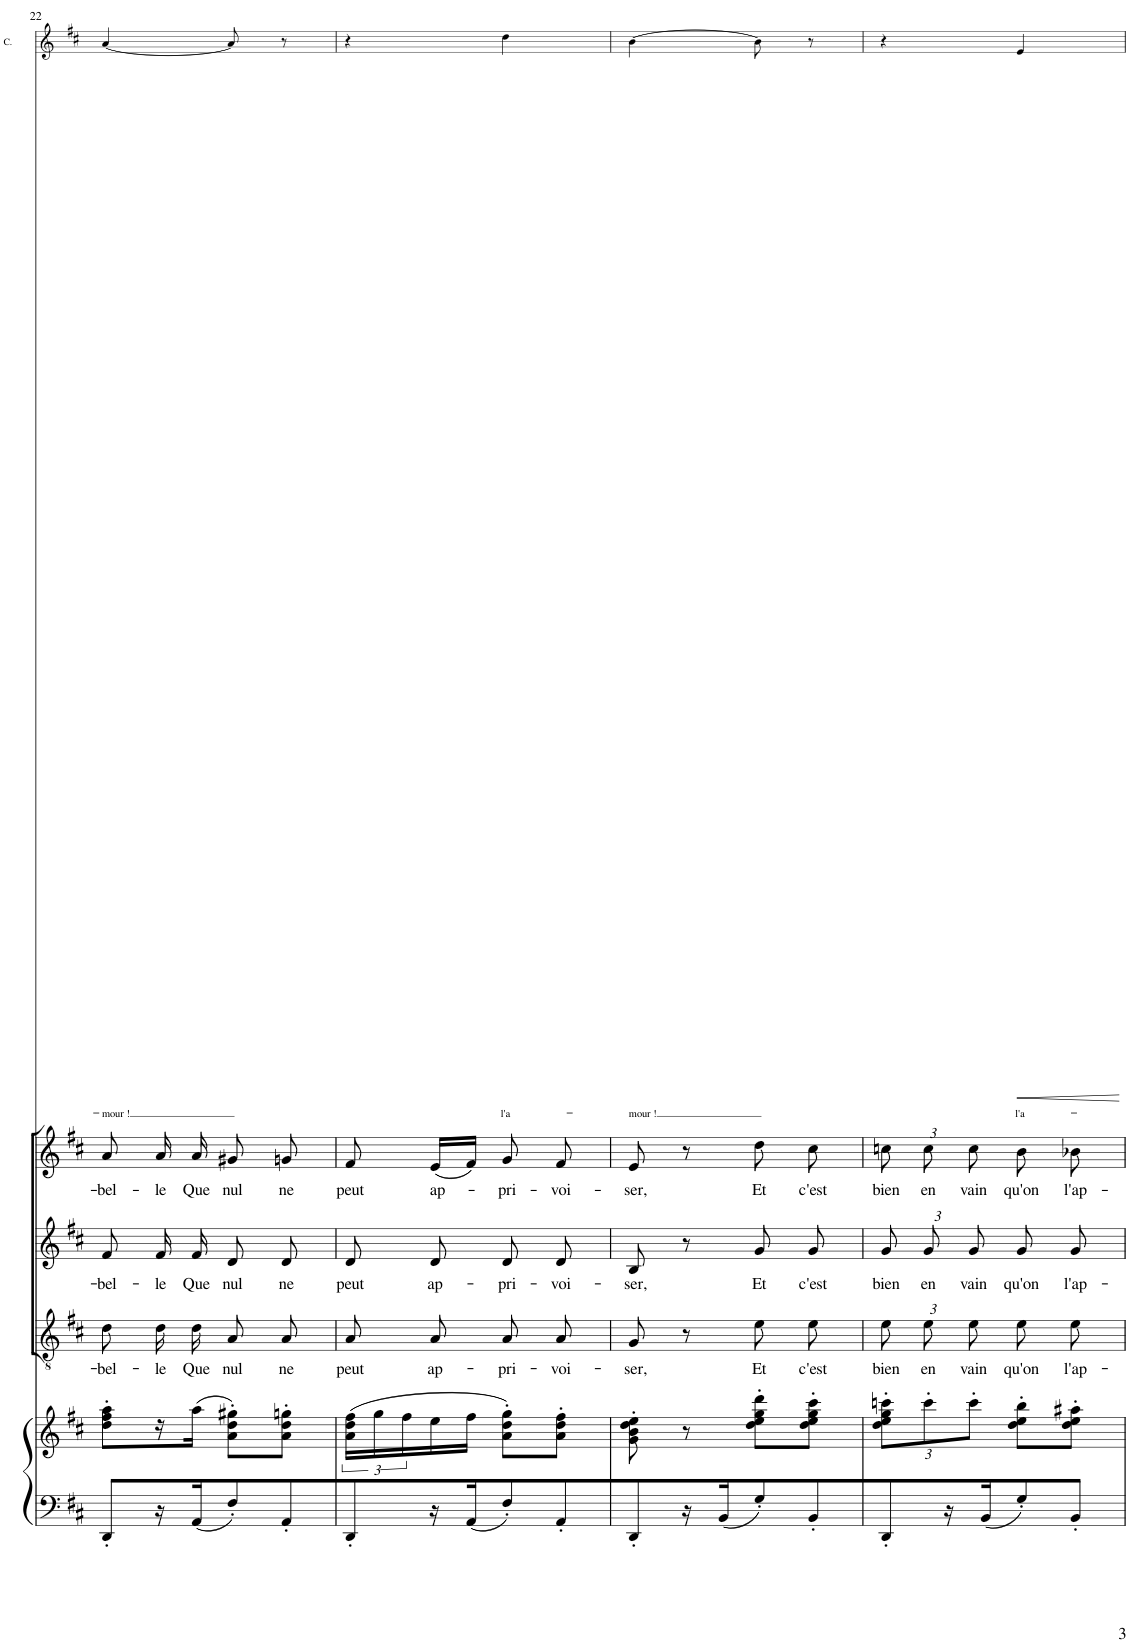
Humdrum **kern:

**kern	**kern	**kern	**text	**kern	**text	**kern	**text	**kern	**text	**dynam
*part5	*part5	*part4	*part4	*part3	*part3	*part2	*part2	*part1	*part1	*part1
*staff6	*staff5	*staff4	*staff4	*staff3	*staff3	*staff2	*staff2	*staff1	*staff1	*staff1
*I"Piano	*	*I"TENORS Jeunes gens	*	*I"ALTI Cigarières	*	*I"SOPRANI Cigarières	*	*I"CARMEN	*	*
*I'Pno	*	*	*	*	*	*	*	*I'C.	*	*
!!LO:PB:g=z
*clefF4	*clefG2	*clefGv2	*	*clefG2	*	*clefG2	*	*clefG2	*	*
*k[f#c#]	*k[f#c#]	*k[f#c#]	*	*k[f#c#]	*	*k[f#c#]	*	*k[f#c#]	*	*
*M2/4	*M2/4	*M2/4	*	*M2/4	*	*M2/4	*	*M2/4	*	*
=22	=22	=22	=22	=22	=22	=22	=22	=22	=22	=22
!	!	!	!LO:LY:b	!	!LO:LY:b	!	!LO:LY:b	!	!LO:LY:b	!
8DD'/L	8dd\' 8ff#\' 8aa\'L	8d\L	-bel-	8f#/L	-bel-	8a/	-bel-	[4a/	-mour !	.
!	!	!	!LO:LY:b	!	!LO:LY:b	!	!LO:LY:b	!	!	!
16r	16r	16d\L	-le	16f#/L	-le	16a/	-le	.	.	.
!	!	!	!LO:LY:b	!	!LO:LY:b	!	!LO:LY:b	!	!	!
16AA/J	(16aa\JJ	16d\JJ	Que	16f#/JJ	Que	16a/	Que	.	.	.
!	!	!	!LO:LY:b	!	!LO:LY:b	!	!LO:LY:b	!	!	!
8F#'/	8a\' 8dd\' 8gg#X\'L)	8A/L	nul	8d/L	nul	8g#X/	nul	8a/]	.	.
!	!	!	!LO:LY:b	!	!LO:LY:b	!	!LO:LY:b	!	!	!
8AA'/	8a\' 8dd\' 8ggn\'J	8A/J	ne	8d/J	ne	8gn/	ne	8r	.	.
=23	=23	=23	=23	=23	=23	=23	=23	=23	=23	=23
!	!	!	!LO:LY:b	!	!LO:LY:b	!	!LO:LY:b	!	!	!
8DD'/	(24a\ 24dd\ 24ff#\LL	8A/L	peut	8d/L	peut	8f#/	peut	4r	.	.
.	24gg\	.	.	.	.	.	.	.	.	.
.	24ff#\	.	.	.	.	.	.	.	.	.
!	!	!	!LO:LY:b	!	!LO:LY:b	!	!LO:LY:b	!	!	!
16r	16ee\	8A/J	ap-	8d/J	ap-	(16e/LL	ap-	.	.	.
16AA/J	16ff#\JJ	.	.	.	.	16f#/JJ)	.	.	.	.
!	!	!	!LO:LY:b	!	!LO:LY:b	!	!LO:LY:b	!	!LO:LY:b	!
8F#'/	8a\' 8dd\' 8gg\'L)	8A/L	-pri-	8d/L	-pri-	8g/	-pri-	4dd\	l'a-	.
!	!	!	!LO:LY:b	!	!LO:LY:b	!	!LO:LY:b	!	!	!
8AA'/	8a\' 8dd\' 8ff#\'J	8A/J	-voi-	8d/J	-voi-	8f#/	-voi-	.	.	.
=24	=24	=24	=24	=24	=24	=24	=24	=24	=24	=24
!	!	!	!LO:LY:b	!	!LO:LY:b	!	!LO:LY:b	!	!LO:LY:b	!
8DD'/	8g\' 8b\' 8dd\' 8ee\'	8G/	-ser,	8B/	-ser,	8e/	-ser,	[4b\	-mour !	.
16r	8r	8r	.	8r	.	8r	.	.	.	.
16BB/J	.	.	.	.	.	.	.	.	.	.
!	!	!	!LO:LY:b	!	!LO:LY:b	!	!LO:LY:b	!	!	!
8G'/	8dd\' 8ee\' 8gg\' 8ddd\'L	8e\L	Et	8g/L	Et	8dd\	Et	8b\]	.	.
!	!	!	!LO:LY:b	!	!LO:LY:b	!	!LO:LY:b	!	!	!
8BB'/	8dd\' 8ee\' 8gg\' 8ccc#\'J	8e\J	c'est	8g/J	c'est	8cc#\	c'est	8r	.	.
=25	=25	=25	=25	=25	=25	=25	=25	=25	=25	=25
*	*Xbrackettup	*Xbrackettup	*	*	*	*	*	*	*	*
!	!	!	!LO:LY:b	!	!	!	!	!	!	!
*	*	*	*	*Xbrackettup	*	*	*	*	*	*
!	!	!	!	!	!LO:LY:b	!	!	!	!	!
*	*	*	*	*	*	*Xbrackettup	*	*	*	*
!	!	!	!	!	!	!	!LO:LY:b	!	!	!
8DD'/	12dd\' 12ee\' 12gg\' 12cccn\'L	12e\L	bien	12g/L	bien	12ccn\	bien	4r	.	.
!	!	!	!LO:LY:b	!	!LO:LY:b	!	!LO:LY:b	!	!	!
.	12ccc'\	12e\	en	12g/	en	12cc\	en	.	.	.
16r	.	.	.	.	.	.	.	.	.	.
!	!	!	!LO:LY:b	!	!LO:LY:b	!	!LO:LY:b	!	!	!
.	12ccc'\J	12e\J	vain	12g/J	vain	12cc\	vain	.	.	.
16BB/J	.	.	.	.	.	.	.	.	.	.
!	!	!	!LO:LY:b	!	!LO:LY:b	!	!LO:LY:b	!	!LO:LY:b	!LO:HP:b
8G'/	8dd\' 8ee\' 8bb\'L	8e\L	qu'on	8g/L	qu'on	8b\	qu'on	4e/	l'a-	<
!	!	!	!LO:LY:b	!	!LO:LY:b	!	!LO:LY:b	!	!	!
8BB'/J	8dd\' 8ee\' 8aa#X\'J	8e\J	l'ap-	8g/J	l'ap-	8b-X\	l'ap-	.	.	.
.	.	.	.	.	.	.	.	.	.	[
=	=	=	=	=	=	=	=	=	=	=
*-	*-	*-	*-	*-	*-	*-	*-	*-	*-	*-
